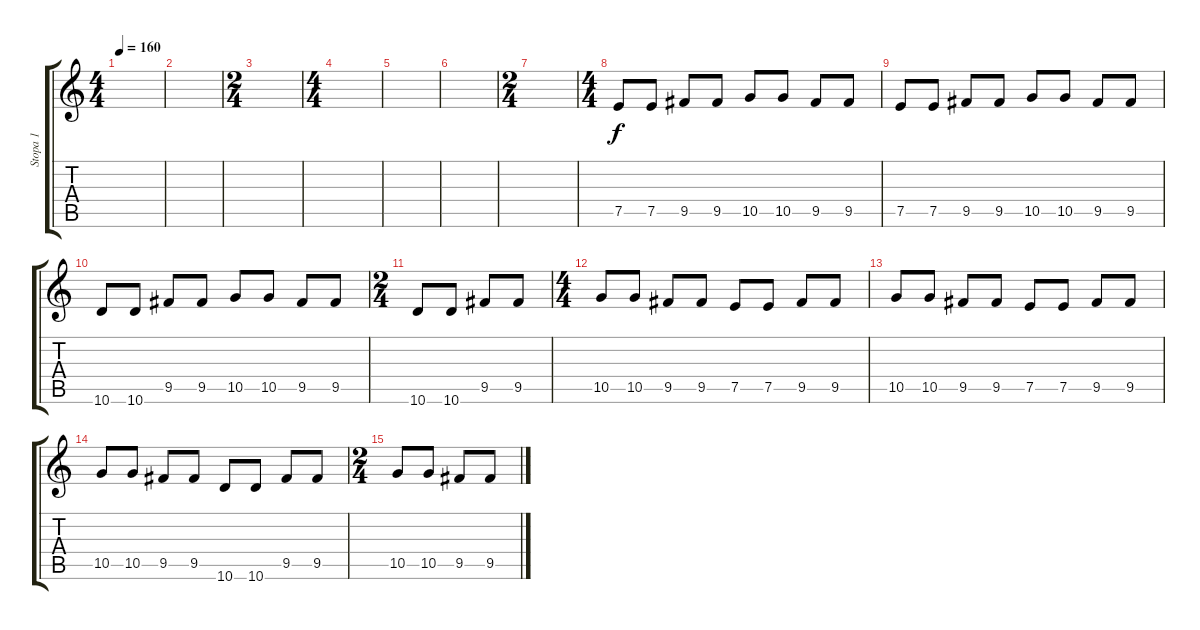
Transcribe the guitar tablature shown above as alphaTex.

\track ("Stopa 1" "Stopa 1") {instrument distortionguitar}
\staff {score tabs}
\tuning (E4 B3 G3 D3 A2 E2) {hide}
\ts (4 4)
\tempo 160
\clef g2
\ks c
|
|
\ts (2 4)
|
\ts (4 4)
|
|
|
\ts (2 4)
|
\ts (4 4)
7.5.8 7.5.8 9.5.8 9.5.8 10.5.8 10.5.8 9.5.8 9.5.8 |
7.5.8 7.5.8 9.5.8 9.5.8 10.5.8 10.5.8 9.5.8 9.5.8 |
10.6.8 10.6.8 9.5.8 9.5.8 10.5.8 10.5.8 9.5.8 9.5.8 |
\ts (2 4)
10.6.8 10.6.8 9.5.8 9.5.8 |
\ts (4 4)
10.5.8 10.5.8 9.5.8 9.5.8 7.5.8 7.5.8 9.5.8 9.5.8 |
10.5.8 10.5.8 9.5.8 9.5.8 7.5.8 7.5.8 9.5.8 9.5.8 |
10.5.8 10.5.8 9.5.8 9.5.8 10.6.8 10.6.8 9.5.8 9.5.8 |
\ts (2 4)
10.5.8 10.5.8 9.5.8 9.5.8
